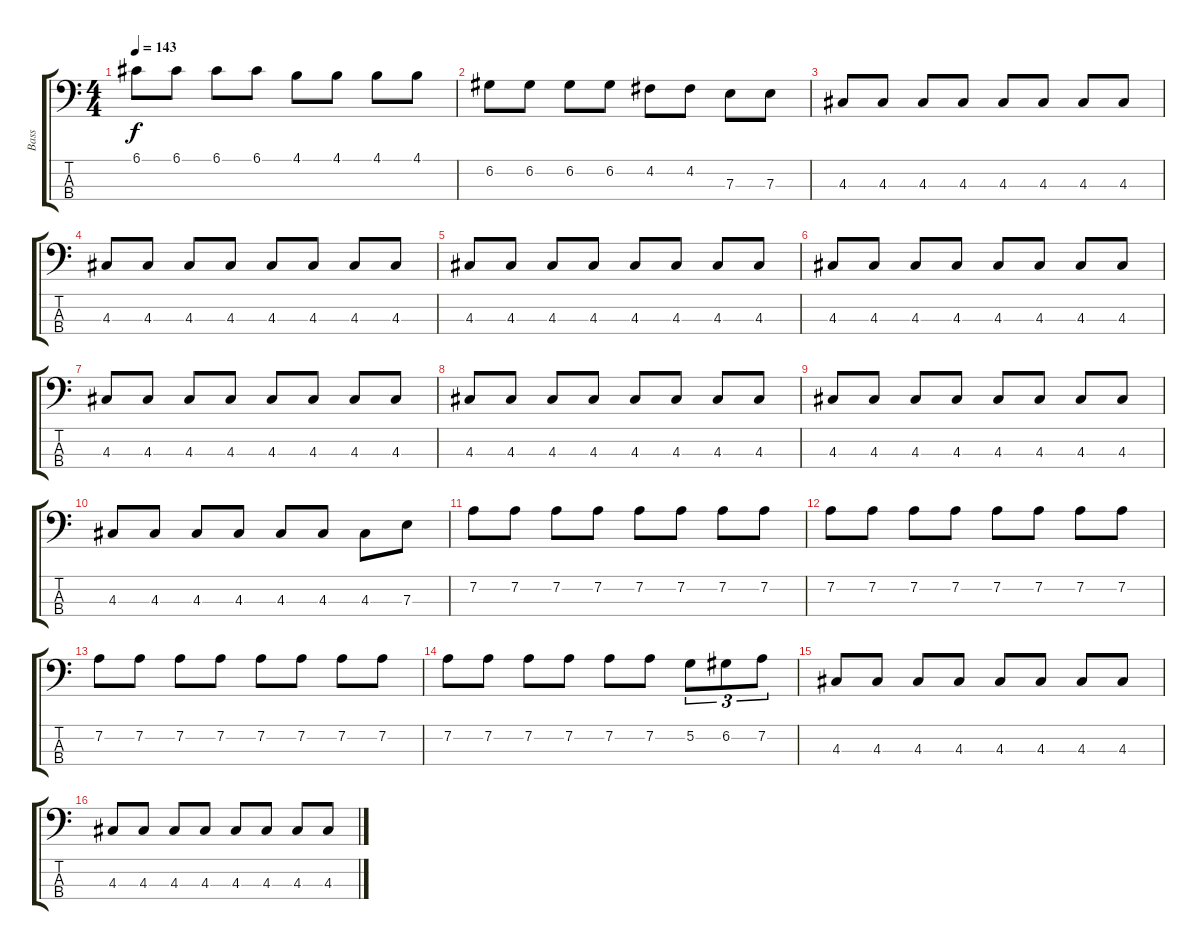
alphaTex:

\track ("Bass" "Bass") {instrument electricbassfinger}
\staff {score tabs}
\tuning (G2 D2 A1 E1) {hide}
\ts (4 4)
\tempo 143
\clef f4
\ks c
6.1.8{dy f instrument electricbassfinger} 6.1.8 6.1.8 6.1.8 4.1.8 4.1.8 4.1.8 4.1.8 |
6.2.8 6.2.8 6.2.8 6.2.8 4.2.8 4.2.8 7.3.8 7.3.8 |
4.3.8 4.3.8 4.3.8 4.3.8 4.3.8 4.3.8 4.3.8 4.3.8 |
4.3.8 4.3.8 4.3.8 4.3.8 4.3.8 4.3.8 4.3.8 4.3.8 |
4.3.8 4.3.8 4.3.8 4.3.8 4.3.8 4.3.8 4.3.8 4.3.8 |
4.3.8 4.3.8 4.3.8 4.3.8 4.3.8 4.3.8 4.3.8 4.3.8 |
4.3.8 4.3.8 4.3.8 4.3.8 4.3.8 4.3.8 4.3.8 4.3.8 |
4.3.8 4.3.8 4.3.8 4.3.8 4.3.8 4.3.8 4.3.8 4.3.8 |
4.3.8 4.3.8 4.3.8 4.3.8 4.3.8 4.3.8 4.3.8 4.3.8 |
4.3.8 4.3.8 4.3.8 4.3.8 4.3.8 4.3.8 4.3.8 7.3.8 |
7.2.8 7.2.8 7.2.8 7.2.8 7.2.8 7.2.8 7.2.8 7.2.8 |
7.2.8 7.2.8 7.2.8 7.2.8 7.2.8 7.2.8 7.2.8 7.2.8 |
7.2.8 7.2.8 7.2.8 7.2.8 7.2.8 7.2.8 7.2.8 7.2.8 |
7.2.8 7.2.8 7.2.8 7.2.8 7.2.8 7.2.8 5.2.8{tu (3 2)} 6.2.8{tu (3 2)} 7.2.8{tu (3 2)} |
4.3.8 4.3.8 4.3.8 4.3.8 4.3.8 4.3.8 4.3.8 4.3.8 |
4.3.8 4.3.8 4.3.8 4.3.8 4.3.8 4.3.8 4.3.8 4.3.8
